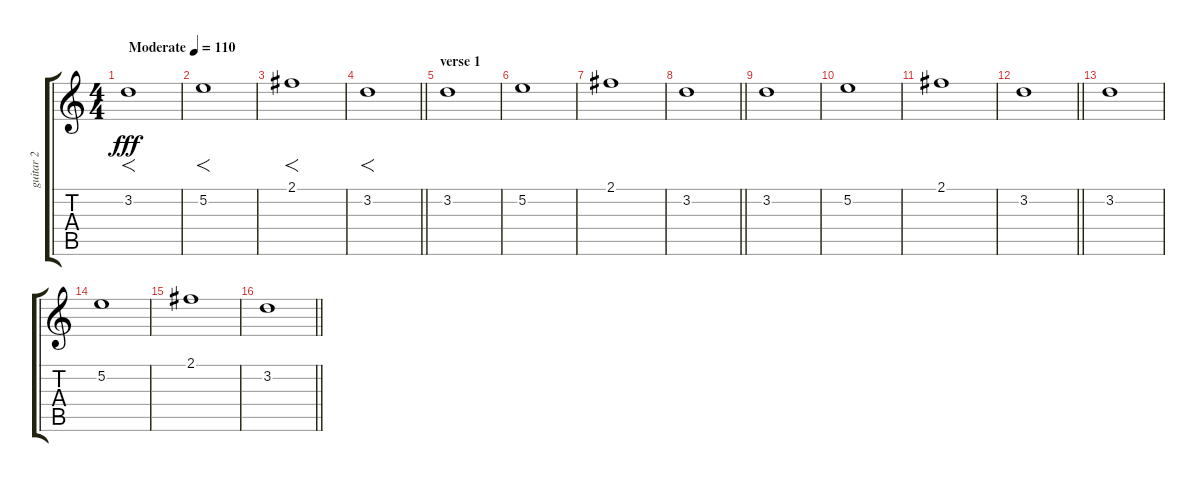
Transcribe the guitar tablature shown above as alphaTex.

\track ("guitar 2" "guitar 2") {instrument overdrivenguitar}
\staff {score tabs}
\tuning (E4 B3 G3 D3 A2 E2) {hide}
\ts (4 4)
\tempo (110 "Moderate")
\clef g2
\ks c
3.2.1{f dy fff instrument overdrivenguitar} |
5.2.1{f} |
2.1.1{f} |
\barLineRight lightlight
3.2.1{f} |
\section ("" "verse 1")
3.2.1 |
5.2.1 |
2.1.1 |
\barLineRight lightlight
3.2.1 |
3.2.1 |
5.2.1 |
2.1.1 |
\barLineRight lightlight
3.2.1 |
3.2.1 |
5.2.1 |
2.1.1 |
\barLineRight lightlight
3.2.1
